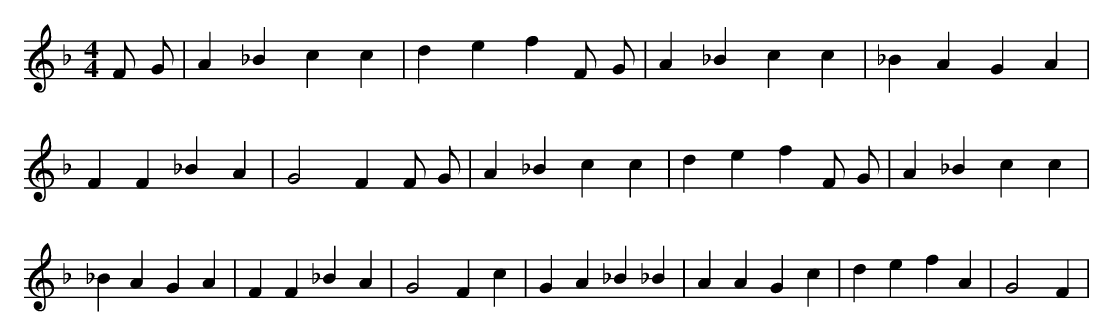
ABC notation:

X:1
M:4/4
L:1/8
K:F
F G | A2 _B2 c2 c2 | d2 e2 f2 F G | A2 _B2 c2 c2 | _B2 A2 G2 A2 | F2 F2 _B2 A2 | G4 F2 F G | A2 _B2 c2 c2 | d2 e2 f2 F G | A2 _B2 c2 c2 | _B2 A2 G2 A2 | F2 F2 _B2 A2 | G4 F2 c2 | G2 A2 _B2 _B2 | A2 A2 G2 c2 | d2 e2 f2 A2 | G4 F2 |
